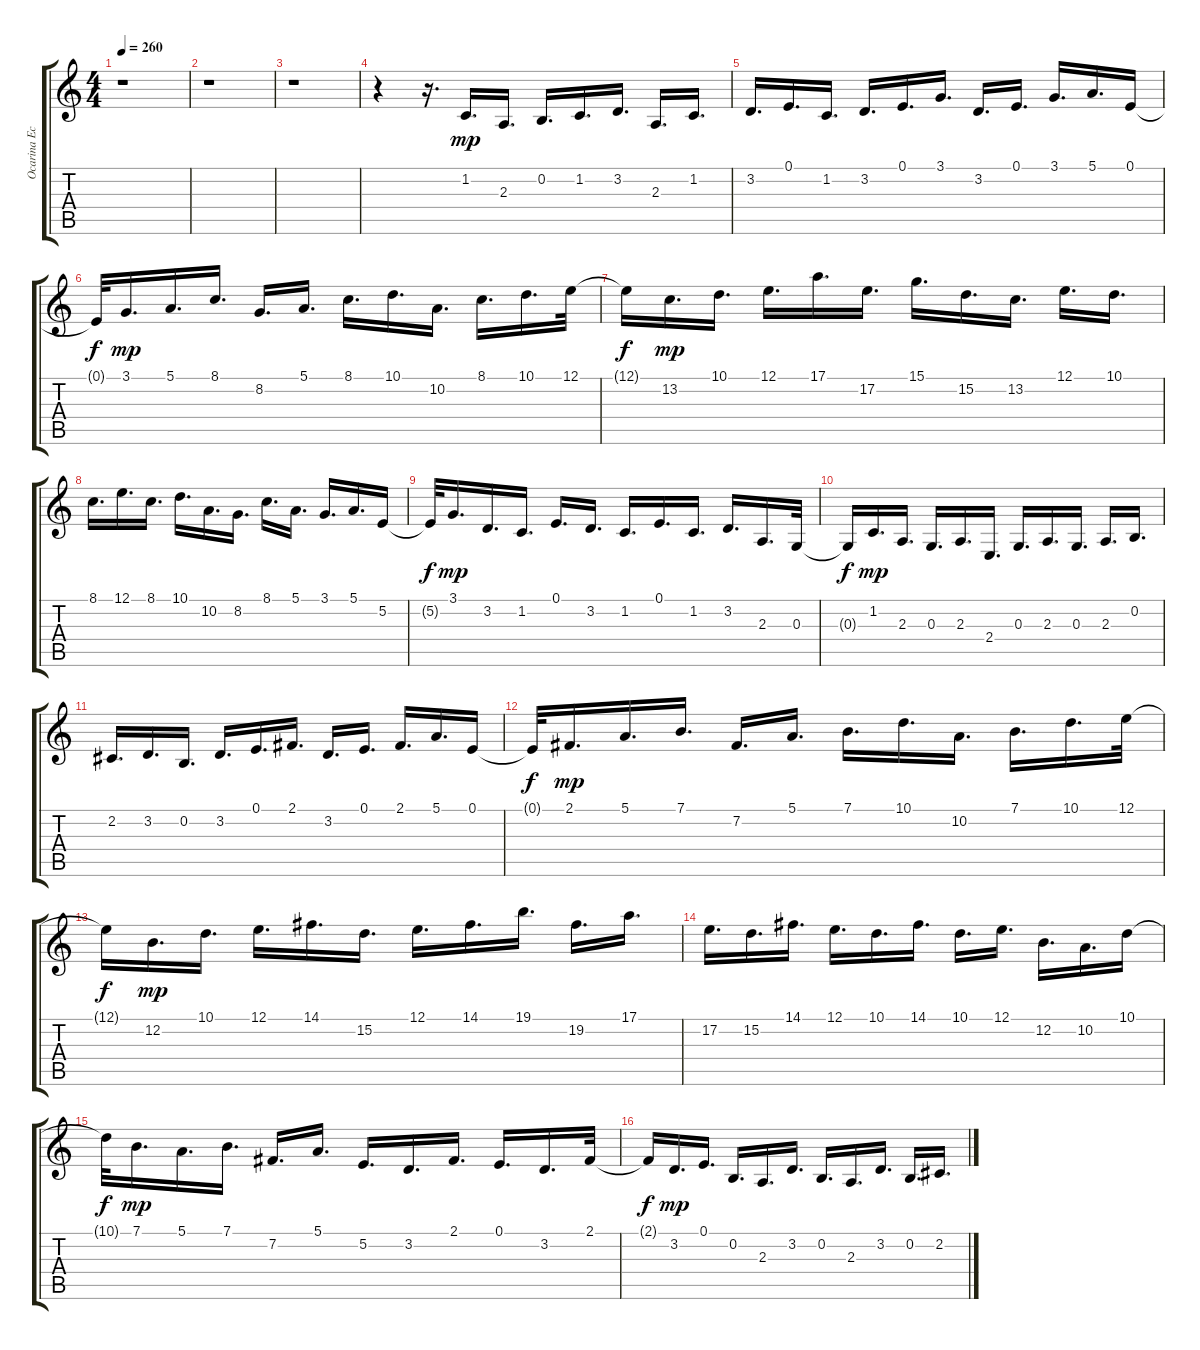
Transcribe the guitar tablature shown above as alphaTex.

\track ("Ocarina Echo" "Ocarina Ec") {instrument ocarina}
\staff {score tabs}
\tuning (E4 B3 G3 D3 A2 E2) {hide}
\ts (4 4)
\tempo 260
\clef g2
\ks c
r.1{dy mp} |
r.1 |
r.1 |
r.4 r.16{d} 1.2.16{d} 2.3.16{d} 0.2.16{d} 1.2.16{d} 3.2.16{d} 2.3.16{d} 1.2.16{d} |
3.2.16{d} 0.1.16{d} 1.2.16{d} 3.2.16{d} 0.1.16{d} 3.1.16{d} 3.2.16{d} 0.1.16{d} 3.1.16{d} 5.1.16{d} 0.1.16 |
0.1{t}.32{dy f} 3.1.16{d dy mp} 5.1.16{d} 8.1.16{d} 8.2.16{d} 5.1.16{d} 8.1.16{d} 10.1.16{d} 10.2.16{d} 8.1.16{d} 10.1.16{d} 12.1.32 |
12.1{t}.16{dy f} 13.2.16{d dy mp} 10.1.16{d} 12.1.16{d} 17.1.16{d} 17.2.16{d} 15.1.16{d} 15.2.16{d} 13.2.16{d} 12.1.16{d} 10.1.16{d} |
8.1.16{d} 12.1.16{d} 8.1.16{d} 10.1.16{d} 10.2.16{d} 8.2.16{d} 8.1.16{d} 5.1.16{d} 3.1.16{d} 5.1.16{d} 5.2.16 |
5.2{t}.32{dy f} 3.1.16{d dy mp} 3.2.16{d} 1.2.16{d} 0.1.16{d} 3.2.16{d} 1.2.16{d} 0.1.16{d} 1.2.16{d} 3.2.16{d} 2.3.16{d} 0.3.32 |
0.3{t}.16{dy f} 1.2.16{d dy mp} 2.3.16{d} 0.3.16{d} 2.3.16{d} 2.4.16{d} 0.3.16{d} 2.3.16{d} 0.3.16{d} 2.3.16{d} 0.2.16{d} |
2.2.16{d} 3.2.16{d} 0.2.16{d} 3.2.16{d} 0.1.16{d} 2.1.16{d} 3.2.16{d} 0.1.16{d} 2.1.16{d} 5.1.16{d} 0.1.16 |
0.1{t}.32{dy f} 2.1.16{d dy mp} 5.1.16{d} 7.1.16{d} 7.2.16{d} 5.1.16{d} 7.1.16{d} 10.1.16{d} 10.2.16{d} 7.1.16{d} 10.1.16{d} 12.1.32 |
12.1{t}.16{dy f} 12.2.16{d dy mp} 10.1.16{d} 12.1.16{d} 14.1.16{d} 15.2.16{d} 12.1.16{d} 14.1.16{d} 19.1.16{d} 19.2.16{d} 17.1.16{d} |
17.2.16{d} 15.2.16{d} 14.1.16{d} 12.1.16{d} 10.1.16{d} 14.1.16{d} 10.1.16{d} 12.1.16{d} 12.2.16{d} 10.2.16{d} 10.1.16 |
10.1{t}.32{dy f} 7.1.16{d dy mp} 5.1.16{d} 7.1.16{d} 7.2.16{d} 5.1.16{d} 5.2.16{d} 3.2.16{d} 2.1.16{d} 0.1.16{d} 3.2.16{d} 2.1.32 |
2.1{t}.16{dy f} 3.2.16{d dy mp} 0.1.16{d} 0.2.16{d} 2.3.16{d} 3.2.16{d} 0.2.16{d} 2.3.16{d} 3.2.16{d} 0.2.16{d} 2.2.16{d}
